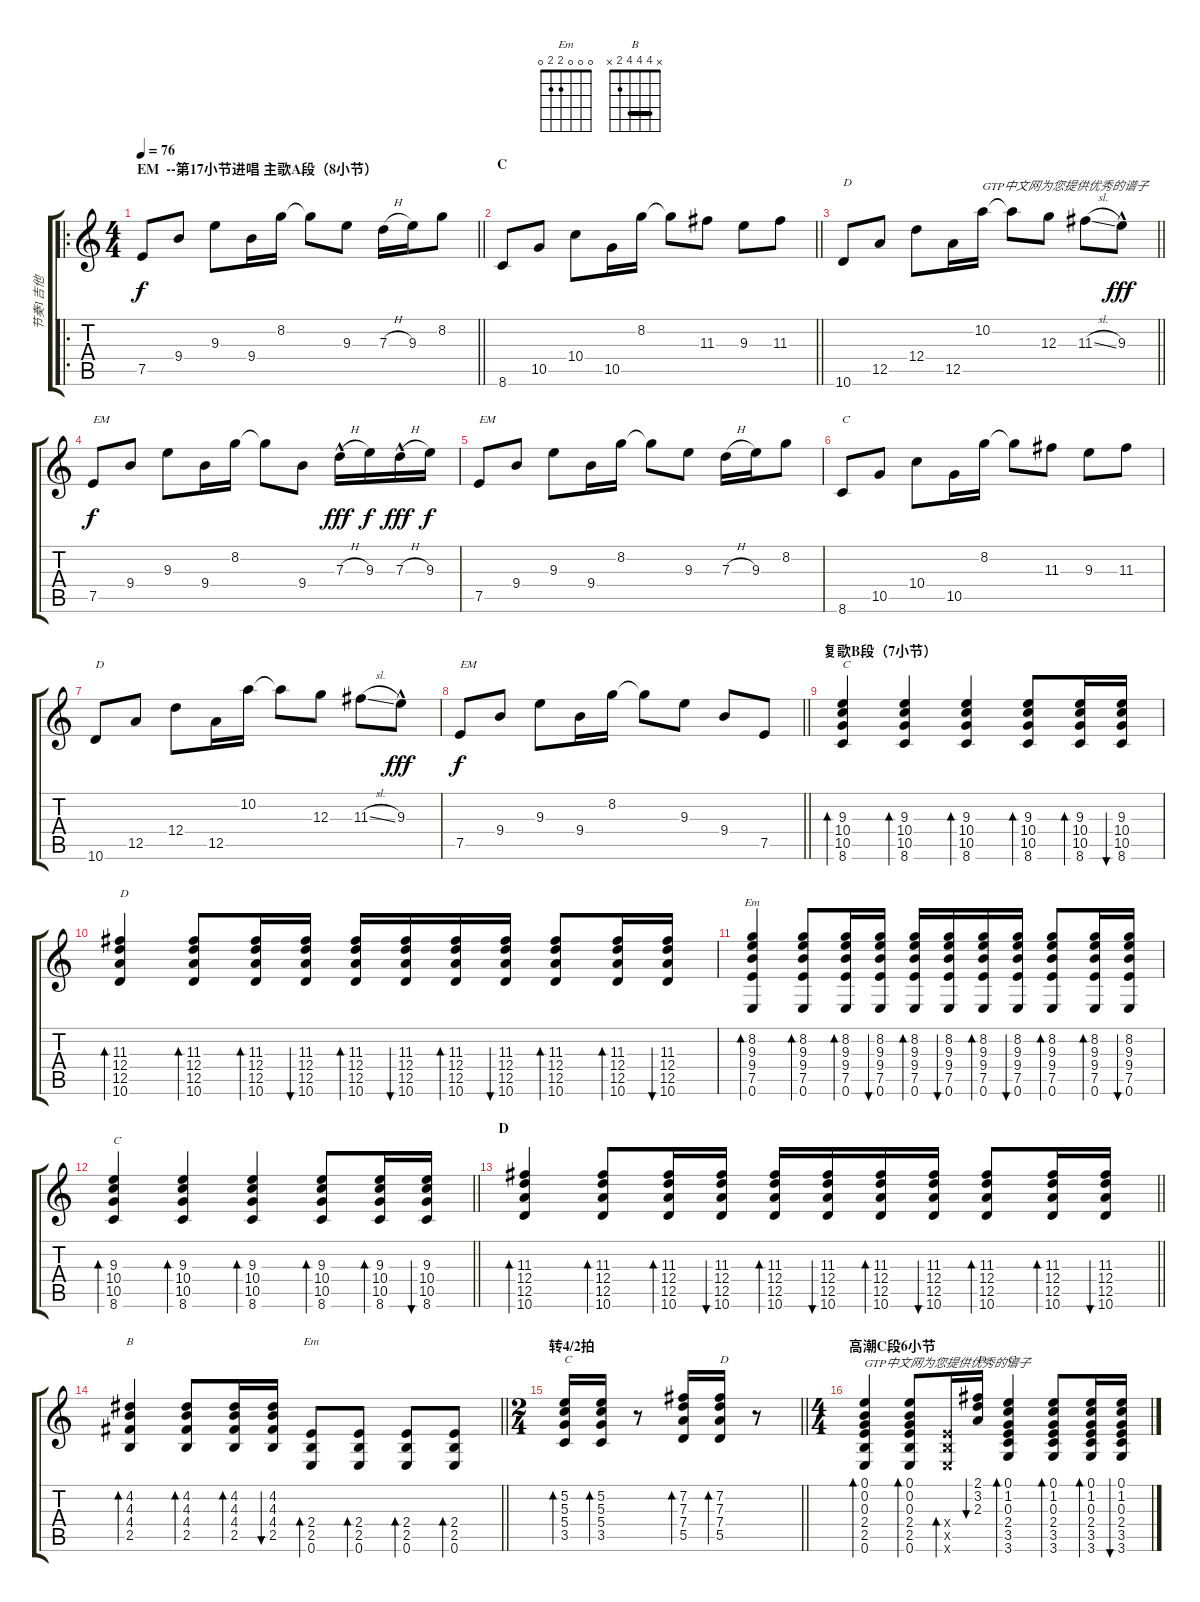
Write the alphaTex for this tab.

\track ("节奏1吉他" "节奏1吉他") {instrument acousticguitarsteel}
\staff {score tabs}
\tuning (E4 B3 G3 D3 A2 E2) {hide}
\chord ("Em" 7 8 9 9 7 0) {firstfret 7 barre 7}
\chord ("B" x 4 4 4 2 x) {barre 4}
\chord ("Em" 0 0 0 2 2 0)
\ro
\ts (4 4)
\section ("" "EM  --第17小节进唱 主歌A段（8小节）")
\tempo 76
\clef g2
\barLineRight lightlight
\ks c
7.5.8{dy f} 9.4.8 9.3.8 9.4.16 8.2.16 8.2{t}.8 9.3.8 7.3{h}.16 9.3.16 8.2.8 |
\section ("" "C")
\barLineRight lightlight
8.6.8 10.5.8 10.4.8 10.5.16 8.2.16 8.2{t}.8 11.3.8 9.3.8 11.3.8 |
\barLineRight lightlight
10.6.8{txt "D"} 12.5.8 12.4.8 12.5.16 10.2.16{txt "GTP中文网为您提供优秀的谱子"} 10.2{t}.8 12.3.8 11.3{sl}.8 9.3{hac}.8{dy fff} |
7.5.8{txt "EM" dy f} 9.4.8 9.3.8 9.4.16 8.2.16 8.2{t}.8 9.4.8 7.3{h hac}.16{dy fff} 9.3.16{dy f} 7.3{h hac}.16{dy fff} 9.3.16{dy f} |
7.5.8{txt "EM"} 9.4.8 9.3.8 9.4.16 8.2.16 8.2{t}.8 9.3.8 7.3{h}.16 9.3.16 8.2.8 |
8.6.8{txt "C"} 10.5.8 10.4.8 10.5.16 8.2.16 8.2{t}.8 11.3.8 9.3.8 11.3.8 |
10.6.8{txt "D"} 12.5.8 12.4.8 12.5.16 10.2.16 10.2{t}.8 12.3.8 11.3{sl}.8 9.3{hac}.8{dy fff} |
\barLineRight lightlight
7.5.8{txt "EM" dy f} 9.4.8 9.3.8 9.4.16 8.2.16 8.2{t}.8 9.3.8 9.4.8 7.5.8 |
\section ("" "复歌B段（7小节）")
(9.3 10.4 10.5 8.6).4{bd 60 txt "C"} (9.3 10.4 10.5 8.6).4{bd 60} (9.3 10.4 10.5 8.6).4{bd 60} (9.3 10.4 10.5 8.6).8{bd 60} (9.3 10.4 10.5 8.6).16{bd 60} (9.3 10.4 10.5 8.6).16{bu 60} |
(11.3 12.4 12.5 10.6).4{bd 60 txt "D"} (11.3 12.4 12.5 10.6).8{bd 60} (11.3 12.4 12.5 10.6).16{bd 60} (11.3 12.4 12.5 10.6).16{bu 60} (11.3 12.4 12.5 10.6).16{bd 60} (11.3 12.4 12.5 10.6).16{bu 60} (11.3 12.4 12.5 10.6).16{bd 60} (11.3 12.4 12.5 10.6).16{bu 60} (11.3 12.4 12.5 10.6).8{bd 60} (11.3 12.4 12.5 10.6).16{bd 60} (11.3 12.4 12.5 10.6).16{bu 60} |
(8.2 9.3 9.4 7.5 0.6).4{bd 60 ch "Em"} (8.2 9.3 9.4 7.5 0.6).8{bd 60} (8.2 9.3 9.4 7.5 0.6).16{bd 60} (8.2 9.3 9.4 7.5 0.6).16{bu 60} (8.2 9.3 9.4 7.5 0.6).16{bd 60} (8.2 9.3 9.4 7.5 0.6).16{bu 60} (8.2 9.3 9.4 7.5 0.6).16{bd 60} (8.2 9.3 9.4 7.5 0.6).16{bu 60} (8.2 9.3 9.4 7.5 0.6).8{bd 60} (8.2 9.3 9.4 7.5 0.6).16{bd 60} (8.2 9.3 9.4 7.5 0.6).16{bu 60} |
\barLineRight lightlight
(9.3 10.4 10.5 8.6).4{bd 60 txt "C"} (9.3 10.4 10.5 8.6).4{bd 60} (9.3 10.4 10.5 8.6).4{bd 60} (9.3 10.4 10.5 8.6).8{bd 60} (9.3 10.4 10.5 8.6).16{bd 60} (9.3 10.4 10.5 8.6).16{bu 60} |
\section ("" "D")
\barLineRight lightlight
(11.3 12.4 12.5 10.6).4{bd 60} (11.3 12.4 12.5 10.6).8{bd 60} (11.3 12.4 12.5 10.6).16{bd 60} (11.3 12.4 12.5 10.6).16{bu 60} (11.3 12.4 12.5 10.6).16{bd 60} (11.3 12.4 12.5 10.6).16{bu 60} (11.3 12.4 12.5 10.6).16{bd 60} (11.3 12.4 12.5 10.6).16{bu 60} (11.3 12.4 12.5 10.6).8{bd 60} (11.3 12.4 12.5 10.6).16{bd 60} (11.3 12.4 12.5 10.6).16{bu 60} |
\section ("" "")
\barLineRight lightlight
(4.2 4.3 4.4 2.5).4{bd 60 ch "B"} (4.2 4.3 4.4 2.5).8{bd 60} (4.2 4.3 4.4 2.5).16{bd 60} (4.2 4.3 4.4 2.5).16{bu 60} (2.4 2.5 0.6).8{bd 60 ch "Em"} (2.4 2.5 0.6).8{bd 60} (2.4 2.5 0.6).8{bd 60} (2.4 2.5 0.6).8{bd 60} |
\ts (2 4)
\section ("" "转4/2拍")
\barLineRight lightlight
(5.2 5.3 5.4 3.5).16{bd 60 txt "C"} (5.2 5.3 5.4 3.5).16{bd 60} r.8 (7.2 7.3 7.4 5.5).16{bd 60} (7.2 7.3 7.4 5.5).16{bd 60 txt "D"} r.8 |
\ts (4 4)
\section ("" "高潮C段6小节")
(0.1 0.2 0.3 2.4 2.5 0.6).4{bd 60 txt "GTP中文网为您提供优秀的谱子"} (0.1 0.2 0.3 2.4 2.5 0.6).8{bd 60} (2.4{x} 2.5{x} 0.6{x}).16{bd 60} (2.1 3.2 2.3).16{bu 60 txt "D"} (0.1 1.2 0.3 2.4 3.5 3.6).4{bd 60 txt "C"} (0.1 1.2 0.3 2.4 3.5 3.6).8{bd 60} (0.1 1.2 0.3 2.4 3.5 3.6).16{bd 60} (0.1 1.2 0.3 2.4 3.5 3.6).16{bu 60}
